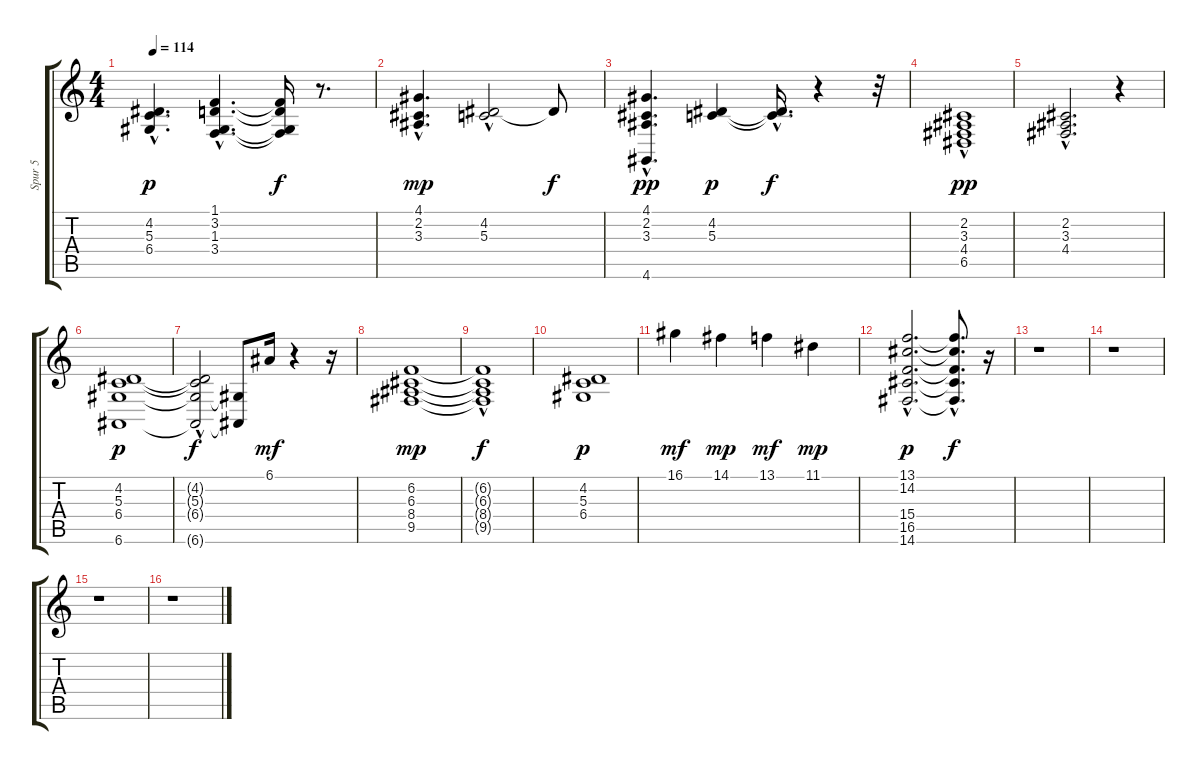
\track ("Spur 5" "Spur 5") {instrument electricpiano2}
\staff {score tabs}
\tuning (E4 B3 G3 D3 A2 E2) {hide}
\ts (4 4)
\tempo 114
\clef g2
\ks c
(4.2{hac} 5.3{hac} 6.4).4{d dy p} (1.1{hac} 3.2{hac} 1.3{hac} 3.4{hac}).4{d} (1.1{t} 3.2{t} 1.3{t} 3.4{t}).16{dy f} r.8{d} |
(4.1{hac} 2.2 3.3{hac}).4{d dy mp} (4.2 5.3{hac}).2 4.2{t}.8{dy f} |
(4.1{hac} 2.2 3.3 4.6).4{d dy pp} (4.2 5.3).4{dy p} (4.2{hac t} 5.3{t}).16{d dy f} r.4 r.32 |
(2.2{hac} 3.3{hac} 4.4{hac} 6.5).1{dy pp} |
(2.2 3.3 4.4{hac}).2{d} r.4 |
(4.2 5.3 6.4 6.6).1{dy p} |
(4.2{t} 5.3{hac t} 6.4{t} 6.6{t}).2{dy f} (6.4{t} 6.6{t}).8 6.1.16{dy mf} r.4 r.16 |
(6.2 6.3 8.4 9.5).1{dy mp} |
(6.2{t} 6.3{t} 8.4{hac t} 9.5{t}).1{dy f} |
(4.2 5.3 6.4).1{dy p} |
16.1.4{dy mf} 14.1.4{dy mp} 13.1.4{dy mf} 11.1.4{dy mp} |
(13.1{hac} 14.2{hac} 15.4{hac} 16.5{hac} 14.6{hac}).2{d dy p} (13.1{t} 14.2{t} 15.4{t} 16.5{hac t} 14.6{hac t}).8{d dy f} r.16 |
r.1 |
r.1 |
r.1 |
r.1
